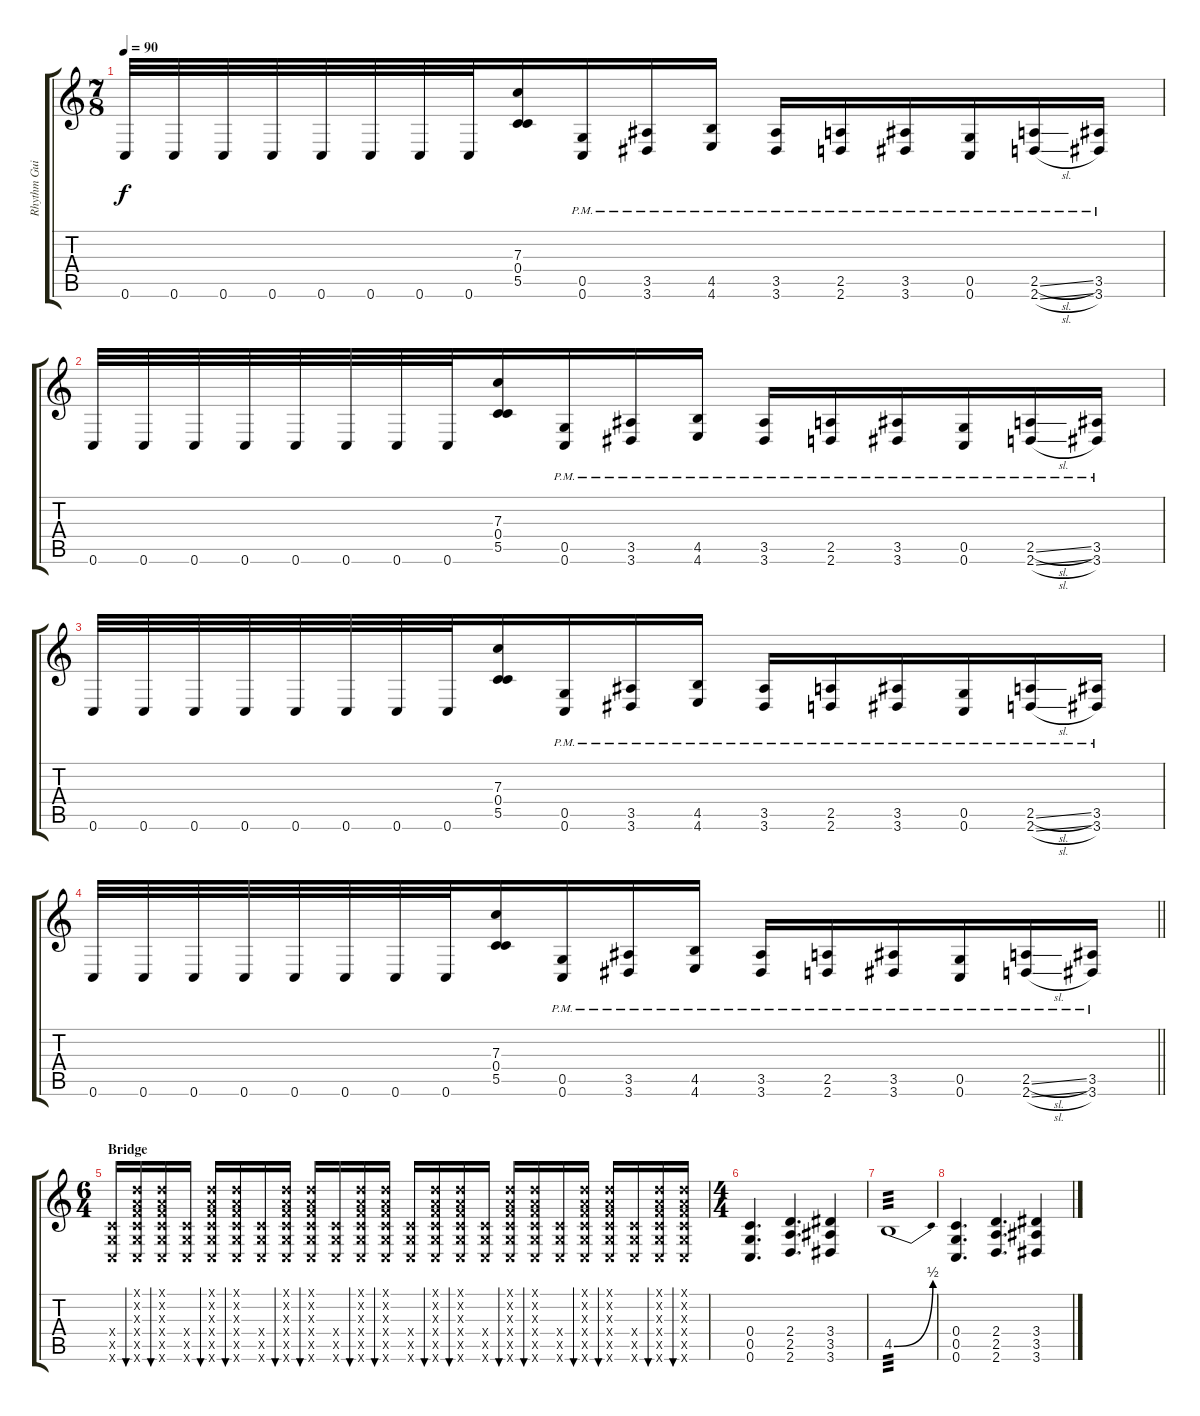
\track ("Rhythm Guitar - Christian Andreu" "Rhythm Gui") {instrument distortionguitar}
\staff {score tabs}
\tuning (D4 A3 F3 C3 G2 C2) {hide}
\ts (7 8)
\tempo 90
\clef g2
\ks c
0.6.32{dy f} 0.6.32 0.6.32 0.6.32 0.6.32 0.6.32 0.6.32 0.6.32 (7.3 0.4 5.5).16 (0.5{pm} 0.6{pm}).16 (3.5{pm} 3.6{pm}).16 (4.5{pm} 4.6{pm}).16 (3.5{pm} 3.6{pm}).16 (2.5{pm} 2.6{pm}).16 (3.5{pm} 3.6{pm}).16 (0.5{pm} 0.6{pm}).16 (2.5{sl pm} 2.6{sl pm}).16 (3.5{pm} 3.6{pm}).16 |
0.6.32 0.6.32 0.6.32 0.6.32 0.6.32 0.6.32 0.6.32 0.6.32 (7.3 0.4 5.5).16 (0.5{pm} 0.6{pm}).16 (3.5{pm} 3.6{pm}).16 (4.5{pm} 4.6{pm}).16 (3.5{pm} 3.6{pm}).16 (2.5{pm} 2.6{pm}).16 (3.5{pm} 3.6{pm}).16 (0.5{pm} 0.6{pm}).16 (2.5{sl pm} 2.6{sl pm}).16 (3.5{pm} 3.6{pm}).16 |
0.6.32 0.6.32 0.6.32 0.6.32 0.6.32 0.6.32 0.6.32 0.6.32 (7.3 0.4 5.5).16 (0.5{pm} 0.6{pm}).16 (3.5{pm} 3.6{pm}).16 (4.5{pm} 4.6{pm}).16 (3.5{pm} 3.6{pm}).16 (2.5{pm} 2.6{pm}).16 (3.5{pm} 3.6{pm}).16 (0.5{pm} 0.6{pm}).16 (2.5{sl pm} 2.6{sl pm}).16 (3.5{pm} 3.6{pm}).16 |
\barLineRight lightlight
0.6.32 0.6.32 0.6.32 0.6.32 0.6.32 0.6.32 0.6.32 0.6.32 (7.3 0.4 5.5).16 (0.5{pm} 0.6{pm}).16 (3.5{pm} 3.6{pm}).16 (4.5{pm} 4.6{pm}).16 (3.5{pm} 3.6{pm}).16 (2.5{pm} 2.6{pm}).16 (3.5{pm} 3.6{pm}).16 (0.5{pm} 0.6{pm}).16 (2.5{sl pm} 2.6{sl pm}).16 (3.5{pm} 3.6{pm}).16 |
\ts (6 4)
\section ("" "Bridge")
(0.4{x} 0.5{x} 0.6{x}).16 (0.1{x} 0.2{x} 0.3{x} 0.4{x} 0.5{x} 0.6{x}).16{bu 480 volume 16 instrument guitarharmonics} (0.1{x} 0.2{x} 0.3{x} 0.4{x} 0.5{x} 0.6{x}).16{bu 480 instrument guitarharmonics} (0.4{x} 0.5{x} 0.6{x}).16 (0.1{x} 0.2{x} 0.3{x} 0.4{x} 0.5{x} 0.6{x}).16{bu 480 instrument guitarharmonics} (0.1{x} 0.2{x} 0.3{x} 0.4{x} 0.5{x} 0.6{x}).16{bu 480 instrument guitarharmonics} (0.4{x} 0.5{x} 0.6{x}).16 (0.1{x} 0.2{x} 0.3{x} 0.4{x} 0.5{x} 0.6{x}).16{bu 480 instrument guitarharmonics} (0.1{x} 0.2{x} 0.3{x} 0.4{x} 0.5{x} 0.6{x}).16{bu 480 instrument guitarharmonics} (0.4{x} 0.5{x} 0.6{x}).16 (0.1{x} 0.2{x} 0.3{x} 0.4{x} 0.5{x} 0.6{x}).16{bu 480 instrument guitarharmonics} (0.1{x} 0.2{x} 0.3{x} 0.4{x} 0.5{x} 0.6{x}).16{bu 480 instrument guitarharmonics} (0.4{x} 0.5{x} 0.6{x}).16 (0.1{x} 0.2{x} 0.3{x} 0.4{x} 0.5{x} 0.6{x}).16{bu 480 instrument guitarharmonics} (0.1{x} 0.2{x} 0.3{x} 0.4{x} 0.5{x} 0.6{x}).16{bu 480 instrument guitarharmonics} (0.4{x} 0.5{x} 0.6{x}).16 (0.1{x} 0.2{x} 0.3{x} 0.4{x} 0.5{x} 0.6{x}).16{bu 480 instrument guitarharmonics} (0.1{x} 0.2{x} 0.3{x} 0.4{x} 0.5{x} 0.6{x}).16{bu 480 instrument guitarharmonics} (0.4{x} 0.5{x} 0.6{x}).16 (0.1{x} 0.2{x} 0.3{x} 0.4{x} 0.5{x} 0.6{x}).16{bu 480 instrument guitarharmonics} (0.1{x} 0.2{x} 0.3{x} 0.4{x} 0.5{x} 0.6{x}).16{bu 480 instrument guitarharmonics} (0.4{x} 0.5{x} 0.6{x}).16 (0.1{x} 0.2{x} 0.3{x} 0.4{x} 0.5{x} 0.6{x}).16{bu 480 instrument guitarharmonics} (0.1{x} 0.2{x} 0.3{x} 0.4{x} 0.5{x} 0.6{x}).16{bu 480 instrument guitarharmonics} |
\ts (4 4)
(0.4 0.5 0.6).4{d volume 13 instrument distortionguitar} (2.4 2.5 2.6).4{d} (3.4 3.5 3.6).4 |
4.5{be (bend 0 0 60 2)}.1{tp 3} |
(0.4 0.5 0.6).4{d} (2.4 2.5 2.6).4{d} (3.4 3.5 3.6).4
